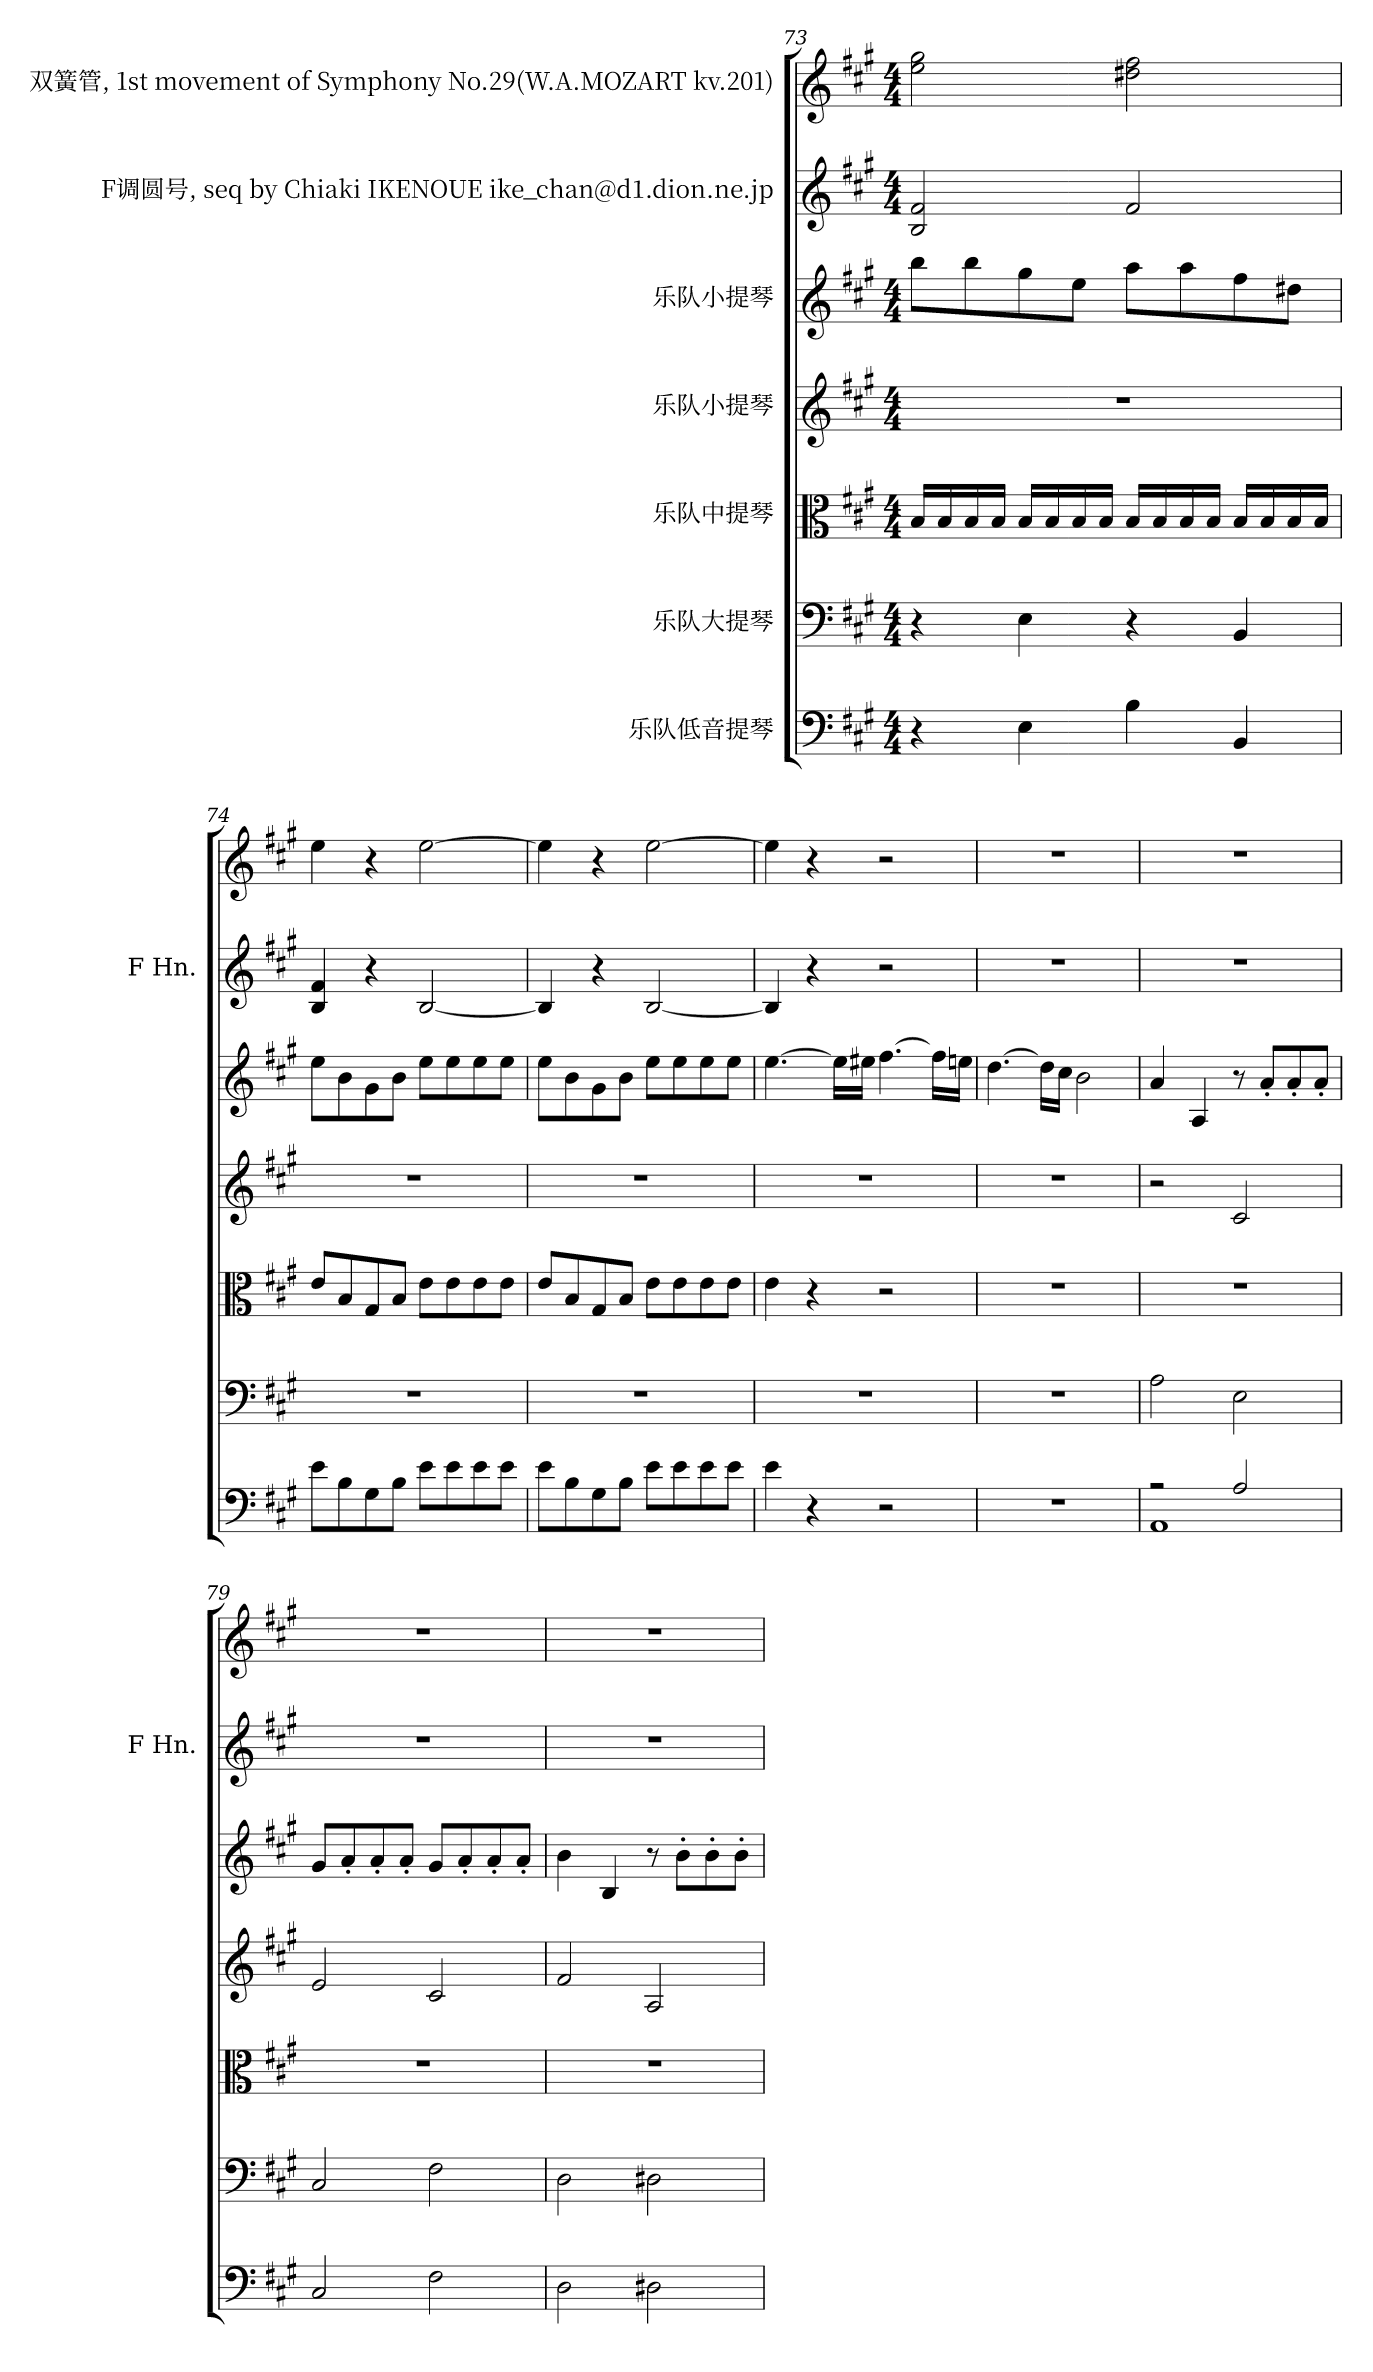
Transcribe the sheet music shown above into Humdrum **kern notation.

**kern	**kern	**kern	**kern	**kern	**kern	**kern
*part7	*part6	*part5	*part4	*part3	*part2	*part1
*staff7	*staff6	*staff5	*staff4	*staff3	*staff2	*staff1
*I"乐队低音提琴	*I"乐队大提琴	*I"乐队中提琴	*I"乐队小提琴	*I"乐队小提琴	*I"F调圆号, seq by Chiaki IKENOUE ike_chan@d1.dion.ne.jp	*I"双簧管, 1st movement of Symphony No.29(W.A.MOZART kv.201)
*	*	*	*	*	*I'F Hn.	*
!!LO:PB:g=z
*clefF4	*clefF4	*clefC3	*clefG2	*clefG2	*clefG2	*clefG2
*ITrd7c12	*	*	*	*	*ITrd4c7	*
*k[f#c#g#]	*k[f#c#g#]	*k[f#c#g#]	*k[f#c#g#]	*k[f#c#g#]	*k[f#c#]	*k[f#c#g#]
*M4/4	*M4/4	*M4/4	*M4/4	*M4/4	*M4/4	*M4/4
=73	=73	=73	=73	=73	=73	=73
4r	4r	16B/LL	1r	8bb\L	2E/ 2B/	2ee\ 2gg#\
.	.	16B/	.	.	.	.
.	.	16B/	.	8bb\	.	.
.	.	16B/JJ	.	.	.	.
4EE\	4E\	16B/LL	.	8gg#\	.	.
.	.	16B/	.	.	.	.
.	.	16B/	.	8ee\J	.	.
.	.	16B/JJ	.	.	.	.
4BB\	4r	16B/LL	.	8aa\L	2B/	2dd#X\ 2ff#\
.	.	16B/	.	.	.	.
.	.	16B/	.	8aa\	.	.
.	.	16B/JJ	.	.	.	.
4BBB/	4BB/	16B/LL	.	8ff#\	.	.
.	.	16B/	.	.	.	.
.	.	16B/	.	8dd#X\J	.	.
.	.	16B/JJ	.	.	.	.
=74	=74	=74	=74	=74	=74	=74
8E\L	1r	8e/L	1r	8ee\L	4E/ 4B/	4ee\
8BB\	.	8B/	.	8b\	.	.
8GG#\	.	8G#/	.	8g#\	4r	4r
8BB\J	.	8B/J	.	8b\J	.	.
8E\L	.	8e\L	.	8ee\L	[2E/	[2ee\
8E\	.	8e\	.	8ee\	.	.
8E\	.	8e\	.	8ee\	.	.
8E\J	.	8e\J	.	8ee\J	.	.
=75	=75	=75	=75	=75	=75	=75
8E\L	1r	8e/L	1r	8ee\L	4E/]	4ee\]
8BB\	.	8B/	.	8b\	.	.
8GG#\	.	8G#/	.	8g#\	4r	4r
8BB\J	.	8B/J	.	8b\J	.	.
8E\L	.	8e\L	.	8ee\L	[2E/	[2ee\
8E\	.	8e\	.	8ee\	.	.
8E\	.	8e\	.	8ee\	.	.
8E\J	.	8e\J	.	8ee\J	.	.
!!LO:PB:g=z
=76	=76	=76	=76	=76	=76	=76
4E\	1r	4e\	1r	[4.ee\	4E/]	4ee\]
4r	.	4r	.	.	4r	4r
.	.	.	.	16ee\LL]	.	.
.	.	.	.	16ee#X\JJ	.	.
2r	.	2r	.	[4.ff#\	2r	2r
.	.	.	.	16ff#\LL]	.	.
.	.	.	.	16een\JJ	.	.
=77	=77	=77	=77	=77	=77	=77
1r	1r	1r	1r	[4.dd\	1r	1r
.	.	.	.	16dd\LL]	.	.
.	.	.	.	16cc#\JJ	.	.
.	.	.	.	2b\	.	.
=78	=78	=78	=78	=78	=78	=78
*^	*	*	*	*	*	*
2r	1AAA	2A\	1r	2r	4a/	1r	1r
.	.	.	.	.	4A/	.	.
2AA/	.	2E\	.	2c#/	8r	.	.
.	.	.	.	.	8a'/L	.	.
.	.	.	.	.	8a'/	.	.
.	.	.	.	.	8a'/J	.	.
*v	*v	*	*	*	*	*	*
=79	=79	=79	=79	=79	=79	=79
2CC#/	2C#/	1r	2e/	8g#/L	1r	1r
.	.	.	.	8a'/	.	.
.	.	.	.	8a'/	.	.
.	.	.	.	8a'/J	.	.
2FF#\	2F#\	.	2c#/	8g#/L	.	.
.	.	.	.	8a'/	.	.
.	.	.	.	8a'/	.	.
.	.	.	.	8a'/J	.	.
=80	=80	=80	=80	=80	=80	=80
2DD\	2D\	1r	2f#/	4b\	1r	1r
.	.	.	.	4B/	.	.
2DD#X\	2D#X\	.	2A/	8r	.	.
.	.	.	.	8b'\L	.	.
.	.	.	.	8b'\	.	.
.	.	.	.	8b'\J	.	.
=	=	=	=	=	=	=
*-	*-	*-	*-	*-	*-	*-
